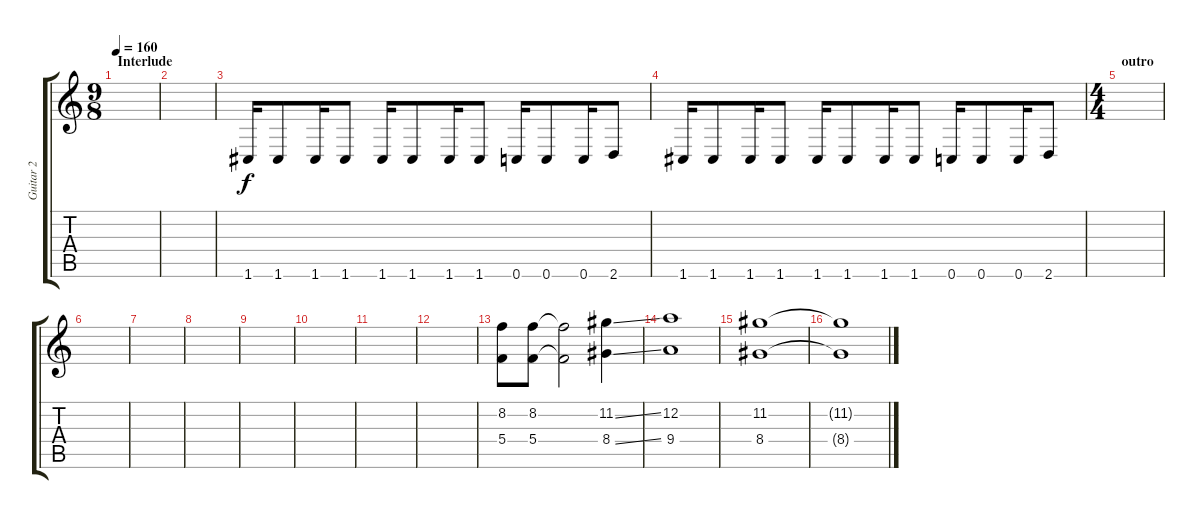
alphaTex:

\track ("Guitar 2" "Guitar 2") {instrument distortionguitar}
\staff {score tabs}
\tuning (D4 A3 F3 C3 G2 C2) {hide}
\ts (9 8)
\section ("" "Interlude")
\tempo 160
\clef g2
\ks c
|
|
1.6.16{balance 0} 1.6.8 1.6.16 1.6.8 1.6.16 1.6.8 1.6.16 1.6.8 0.6.16{balance 16} 0.6.8 0.6.16 2.6.8 |
1.6.16{balance 0} 1.6.8 1.6.16 1.6.8 1.6.16 1.6.8 1.6.16 1.6.8 0.6.16{balance 16} 0.6.8 0.6.16 2.6.8 |
\ts (4 4)
\section ("" "outro")
|
|
|
|
|
|
|
|
(8.2 5.4).8 (8.2 5.4).8 (8.2{t} 5.4{t}).2 (11.2{ss} 8.4{ss}).4 |
(12.2 9.4).1 |
(11.2 8.4).1 |
(11.2{t} 8.4{t}).1
